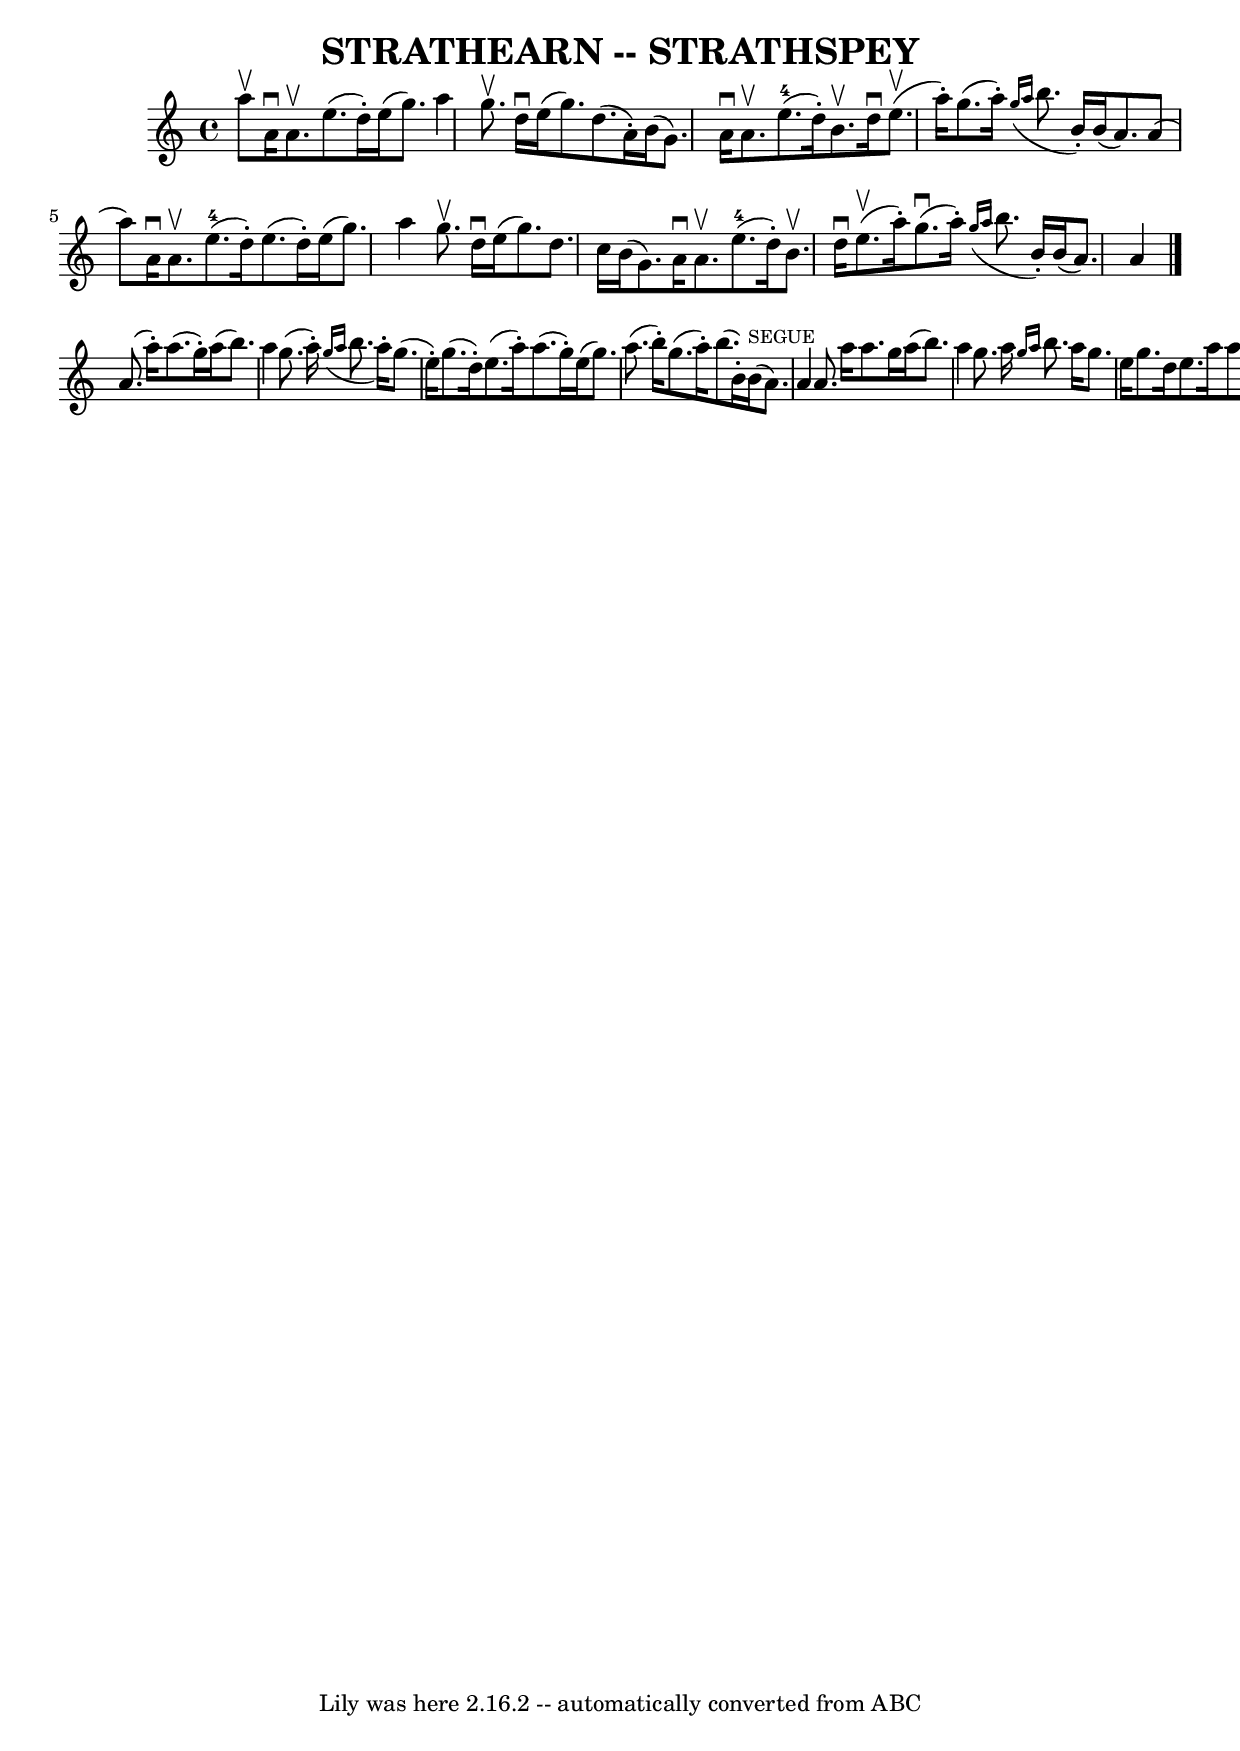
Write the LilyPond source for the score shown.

\version "2.16.2"
\include "Mammoth.ily"
\header {
  %% book = "Ryan's Mammoth Collection of Fiddle Tunes"
  crossRefNumber = "1"
  footnotes = ""
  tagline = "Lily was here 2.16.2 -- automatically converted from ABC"
  title = "STRATHEARN -- STRATHSPEY"

}
voicedefault =  {


  \override Staff.TimeSignature #'style = #'C
  \time 4/4 % %slurgracf 1
  \key a \minor a''8^\upbow |
  a'16^\downbow a'8.^\upbow e''8. (d''16-.) e''16 (g''8.) a''4 |
  g''8.^\upbow d''16^\downbow e''16 (g''8.) d''8. (a'16-.) b'16 (g'8.) |
  a'16^\downbow a'8.^\upbow e''8.-4(d''16-.) b'8.^\upbow d''16^\downbow e''8. (^\upbow a''16-.) |
  
  g''8. (a''16-.)   \grace { g''16 (a''16 } b''8. b'16-.) b'16 (a'8.) a'8 (a''8) |
  a'16^\downbow a'8.^\upbow e''8.-4(d''16-.) e''8. (d''16-.) e''16 (g''8. ) a''4 |
  g''8.^\upbow d''16^\downbow e''16 (g''8.) d''8. c''16 b'16 (g'8.) |
  a'16^\downbow a'8.^\upbow e''8.-4(d''16-.) b'8.^\upbow d''16^\downbow e''8. (^\upbow a''16-.) |
  g''8. (^\downbow a''16-.)   
  \grace { g''16 (a''16 } b''8. b'16-.) b'16 (a'8.) a'4 \bar "|." a'8. (a''16-.) a''8. (g''16-.) a''16 (b''8.) a''4 |
  g''8. (a''16-.)   \grace { g''16 (a''16 } b''8. a''16-.) g''8. (e''16-.) g''8. (d''16-.) |
  e''8. (a''16-.) a''8. (g''16-.) e''16 (g''8.) a''8. (b''16-.) |
  g''8. (a''16-.) b''8. (b'16-.) b'16^\segue(a'8.) a'4 |
  a'8. a''16 a''8. g''16 a''16 (b''8.) a''4 |
  g''8. a''16  
  \grace { g''16 a''16 } b''8. a''16 g''8. e''16 g''8. d''16 |
  e''8. a''16 a''8. g''16 e''16 (g''8.) a''8. b''16-. |
  g''8. a''16 b''8. b'16 b'16 (a'8. ) a'8 \bar "|."   

}

\score{
  <<

    \context Staff="default"
    {
      \voicedefault 
      
    }

  >>
  \layout {
    
  }
  \midi {
  }

}
